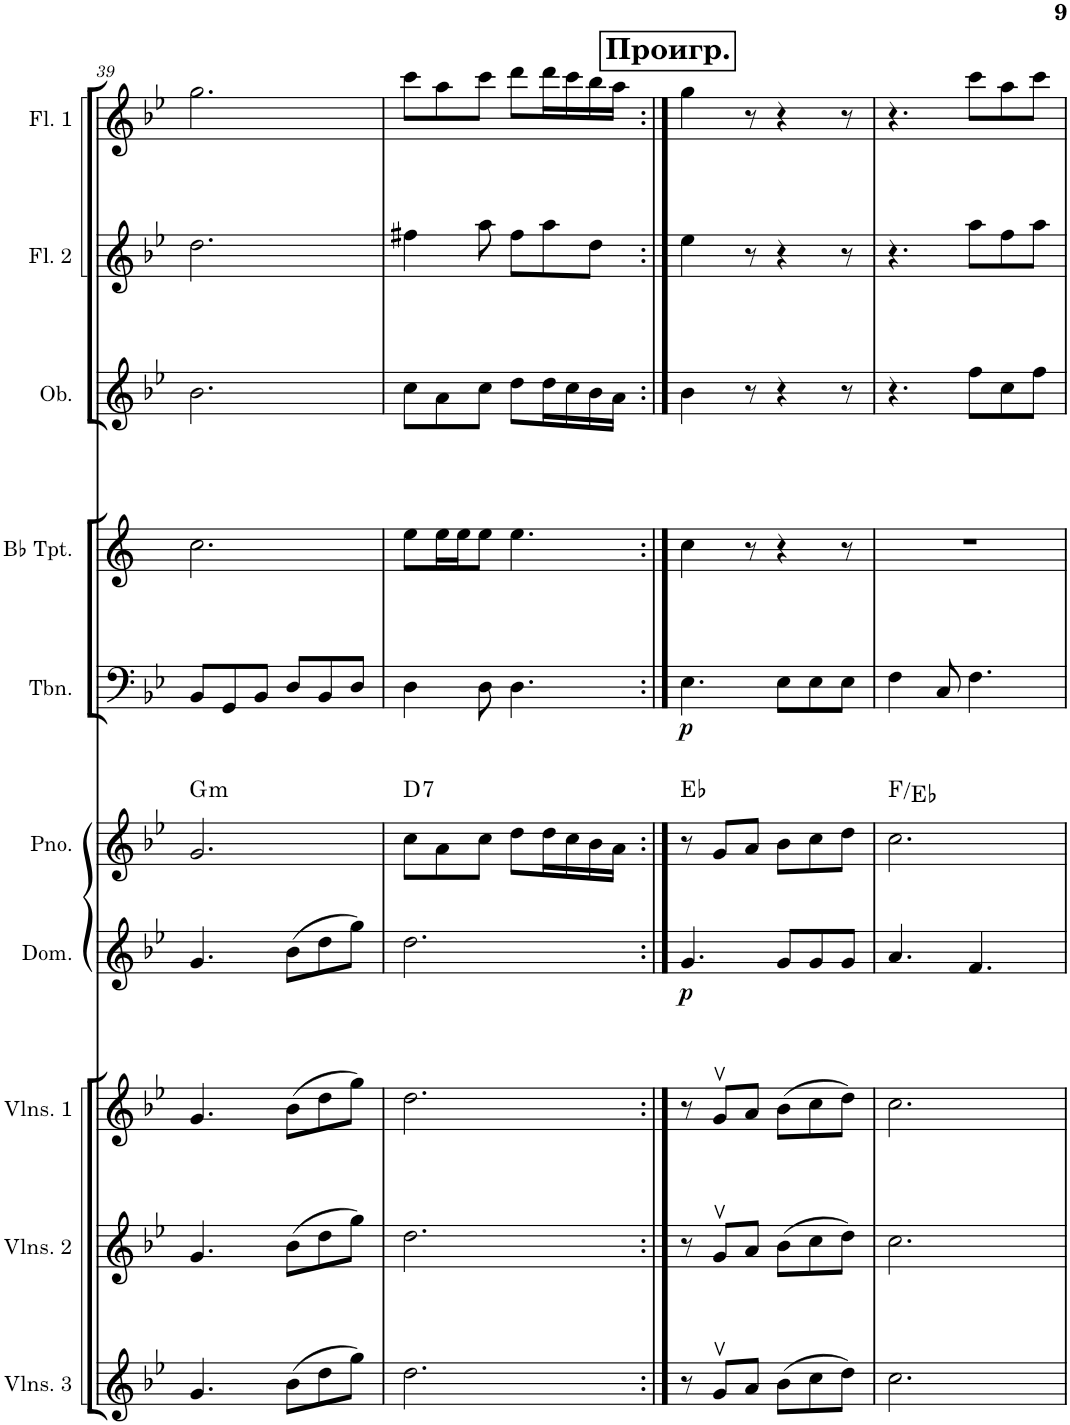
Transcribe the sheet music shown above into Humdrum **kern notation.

**kern	**kern	**kern	**kern	**dynam	**kern	**harte	**kern	**dynam	**kern	**kern	**kern	**kern
*part10	*part9	*part8	*part7	*part7	*part6	*part6	*part5	*part5	*part4	*part3	*part2	*part1
*staff10	*staff9	*staff8	*staff7	*staff7	*staff6	*	*staff5	*staff5	*staff4	*staff3	*staff2	*staff1
*I"Violins 3	*I"Violins 2	*I"Violins 1	*I"Domra	*	*I"Piano	*	*I"Trombone	*	*I"Bb Trumpet	*I"Oboe	*I"Flute 2	*I"Flute 1
*I'Vlns. 3	*I'Vlns. 2	*I'Vlns. 1	*I'Dom.	*	*I'Pno.	*	*I'Tbn.	*	*I'Bb Tpt.	*I'Ob.	*I'Fl. 2	*I'Fl. 1
!!LO:PB:g=z
*clefG2	*clefG2	*clefG2	*clefG2	*	*clefG2	*	*clefF4	*	*clefG2	*clefG2	*clefG2	*clefG2
*	*	*	*	*	*	*	*	*	*Trd1c2	*	*	*
*k[b-e-]	*k[b-e-]	*k[b-e-]	*k[b-e-]	*	*k[b-e-]	*	*k[b-e-]	*	*k[]	*k[b-e-]	*k[b-e-]	*k[b-e-]
*M6/8	*M6/8	*M6/8	*M6/8	*	*M6/8	*	*M6/8	*	*M6/8	*M6/8	*M6/8	*M6/8
=39	=39	=39	=39	=39	=39	=39	=39	=39	=39	=39	=39	=39
!	!	!	!	!	!	!LO:H:kt=m	!	!	!	!	!	!
4.g/	4.g/	4.g/	4.g/	.	2.g/	G:min	8BB-/L	.	2.cc\	2.b-\	2.dd\	2.gg\
.	.	.	.	.	.	.	8GG/	.	.	.	.	.
.	.	.	.	.	.	.	8BB-/J	.	.	.	.	.
(8b-\L	(8b-\L	(8b-\L	(8b-\L	.	.	.	8D/L	.	.	.	.	.
8dd\	8dd\	8dd\	8dd\	.	.	.	8BB-/	.	.	.	.	.
8gg\J)	8gg\J)	8gg\J)	8gg\J)	.	.	.	8D/J	.	.	.	.	.
=40	=40	=40	=40	=40	=40	=40	=40	=40	=40	=40	=40	=40
!	!	!	!	!	!	!LO:H:kt=7	!	!	!	!	!	!
2.dd\	2.dd\	2.dd\	2.dd\	.	8cc\L	D:7	4D\	.	8ee\L	8cc\L	4ff#X\	8ccc\L
.	.	.	.	.	8a\	.	.	.	16ee\L	8a\	.	8aa\
.	.	.	.	.	.	.	.	.	16ee\J	.	.	.
.	.	.	.	.	8cc\J	.	8D\	.	8ee\J	8cc\J	8aa\	8ccc\J
.	.	.	.	.	8dd\L	.	4.D\	.	4.ee\	8dd\L	8ff#\L	8ddd\L
.	.	.	.	.	16dd\L	.	.	.	.	16dd\L	8aa\	16ddd\L
.	.	.	.	.	16cc\	.	.	.	.	16cc\	.	16ccc\
.	.	.	.	.	16b-\	.	.	.	.	16b-\	8dd\J	16bb-\
.	.	.	.	.	16a\JJ	.	.	.	.	16a\JJ	.	16aa\JJ
!!LO:REH:place=s1:a:B:cj:fs=14:t=Проигр.
=41:|!	=41:|!	=41:|!	=41:|!	=41:|!	=41:|!	=41:|!	=41:|!	=41:|!	=41:|!	=41:|!	=41:|!	=41:|!
!	!	!	!	!LO:DY:b	!	!	!	!LO:DY:b	!	!	!	!
8r	8r	8r	4.g/	p	8r	Eb:maj	4.E-\	p	4cc\	4b-\	4ee-\	4gg\
8gv/L	8gv/L	8gv/L	.	.	8g/L	.	.	.	.	.	.	.
8a/J	8a/J	8a/J	.	.	8a/J	.	.	.	8r	8r	8r	8r
(8b-\L	(8b-\L	(8b-\L	8g/L	.	8b-\L	.	8E-\L	.	4r	4r	4r	4r
8cc\	8cc\	8cc\	8g/	.	8cc\	.	8E-\	.	.	.	.	.
8dd\J)	8dd\J)	8dd\J)	8g/J	.	8dd\J	.	8E-\J	.	8r	8r	8r	8r
=42	=42	=42	=42	=42	=42	=42	=42	=42	=42	=42	=42	=42
2.cc\	2.cc\	2.cc\	4.a/	.	2.cc\	F:maj/b7	4F\	.	2.r	4.r	4.r	4.r
.	.	.	.	.	.	.	8C/	.	.	.	.	.
.	.	.	4.f/	.	.	.	4.F\	.	.	8ff\L	8aa\L	8ccc\L
.	.	.	.	.	.	.	.	.	.	8cc\	8ff\	8aa\
.	.	.	.	.	.	.	.	.	.	8ff\J	8aa\J	8ccc\J
=	=	=	=	=	=	=	=	=	=	=	=	=
*-	*-	*-	*-	*-	*-	*-	*-	*-	*-	*-	*-	*-
